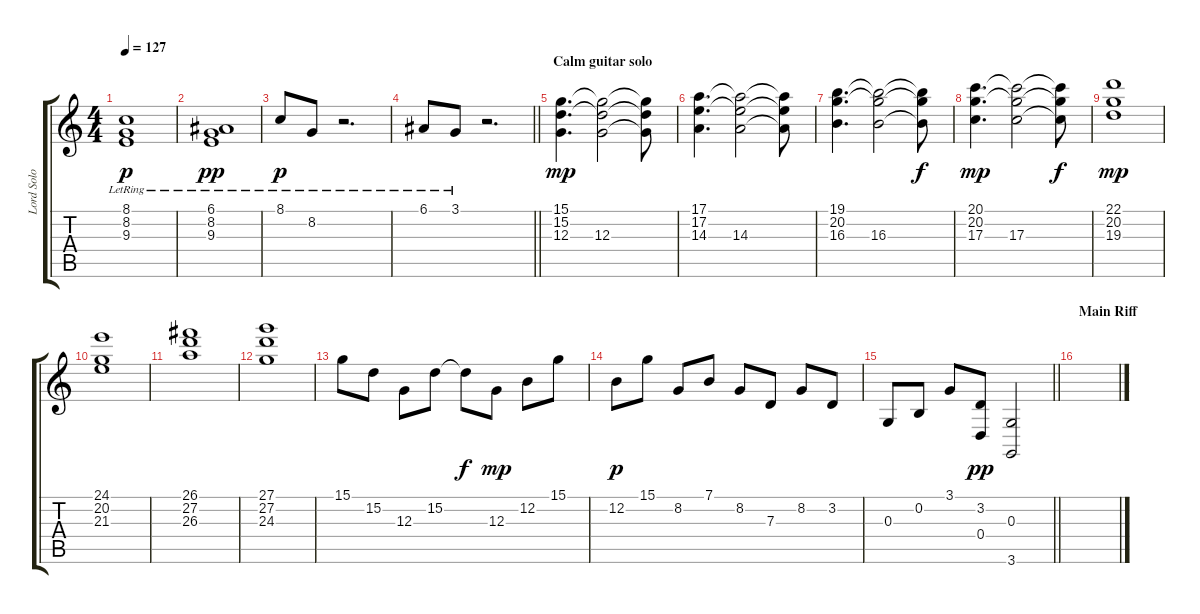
\track ("Lord Solo" "Lord Solo") {instrument acousticgrandpiano}
\staff {score tabs}
\tuning (E4 B3 G3 D3 A2 E2) {hide}
\ts (4 4)
\tempo 127
\clef g2
\ks c
(8.1{lr} 8.2{lr} 9.3{lr}).1{dy p} |
(6.1{lr} 8.2{lr} 9.3{lr}).1{dy pp} |
8.1{lr}.8{dy p} 8.2{lr}.8 r.2{d} |
\barLineRight lightlight
6.1{lr}.8 3.1{lr}.8 r.2{d} |
\section ("" "Calm guitar solo")
(15.1 15.2 12.3).4{d dy mp} (15.1{t} 15.2{t} 12.3).2 (15.1{t} 15.2{t} 12.3{t}).8 |
(17.1 17.2 14.3).4{d} (17.1{t} 17.2{t} 14.3).2 (17.1{t} 17.2{t} 14.3{t}).8 |
(19.1 20.2 16.3).4{d} (19.1{t} 20.2{t} 16.3).2 (19.1{t} 20.2{t} 16.3{t}).8{dy f} |
(20.1 20.2 17.3).4{d dy mp} (20.1{t} 20.2{t} 17.3).2 (20.1{t} 20.2{t} 17.3{t}).8{dy f} |
(22.1 20.2 19.3).1{dy mp} |
(24.1 20.2 21.3).1 |
(26.1 27.2 26.3).1 |
(27.1 27.2 24.3).1 |
15.1.8 15.2.8 12.3.8 15.2.8 15.2{t}.8{dy f} 12.3.8{dy mp} 12.2.8 15.1.8 |
12.2.8{dy p} 15.1.8 8.2.8 7.1.8 8.2.8 7.3.8 8.2.8 3.2.8 |
\barLineRight lightlight
0.3.8 0.2.8 3.1.8 (3.2 0.4).8{dy pp} (0.3 3.6).2 |
\section ("" "Main Riff")
